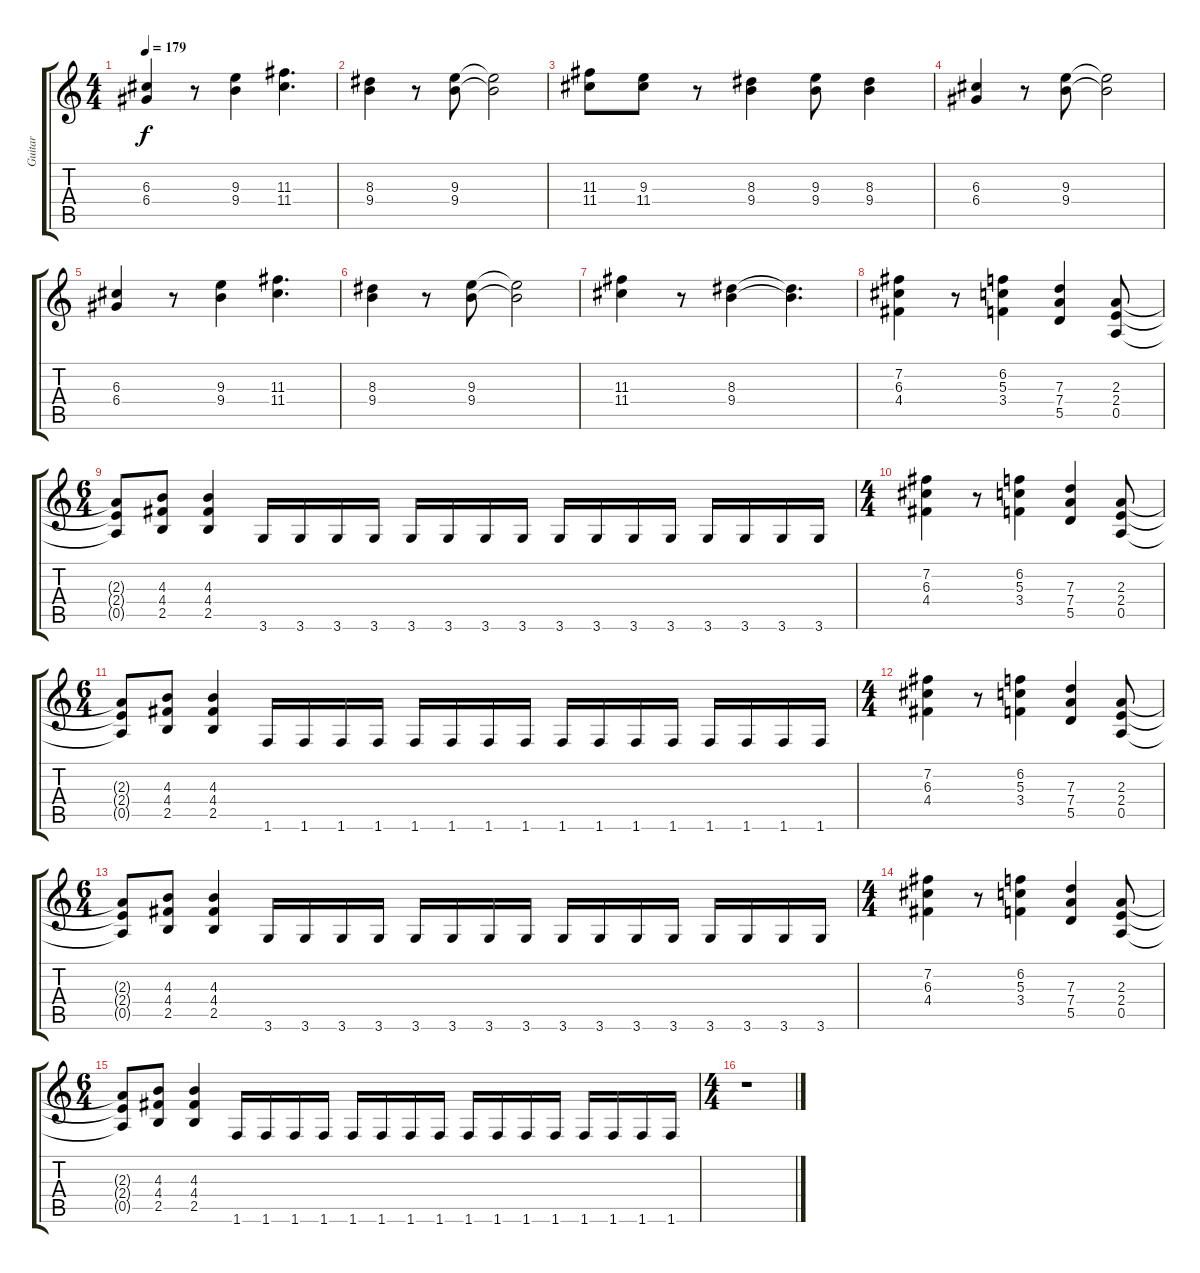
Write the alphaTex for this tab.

\track ("Guitar" "Guitar") {instrument distortionguitar}
\staff {score tabs}
\tuning (E4 B3 G3 D3 A2 E2) {hide}
\ts (4 4)
\tempo 179
\clef g2
\ks c
(6.3 6.4).4{dy f} r.8 (9.3 9.4).4 (11.3 11.4).4{d} |
(8.3 9.4).4 r.8 (9.3 9.4).8 (9.3{t} 9.4{t}).2 |
(11.3 11.4).8 (9.3 11.4).8 r.8 (8.3 9.4).4 (9.3 9.4).8 (8.3 9.4).4 |
(6.3 6.4).4 r.8 (9.3 9.4).8 (9.3{t} 9.4{t}).2 |
(6.3 6.4).4 r.8 (9.3 9.4).4 (11.3 11.4).4{d} |
(8.3 9.4).4 r.8 (9.3 9.4).8 (9.3{t} 9.4{t}).2 |
(11.3 11.4).4 r.8 (8.3 9.4).4 (8.3{t} 9.4{t}).4{d} |
(7.2 6.3 4.4).4 r.8 (6.2 5.3 3.4).4 (7.3 7.4 5.5).4 (2.3 2.4 0.5).8 |
\ts (6 4)
(2.3{t} 2.4{t} 0.5{t}).8 (4.3 4.4 2.5).8 (4.3 4.4 2.5).4 3.6.16 3.6.16 3.6.16 3.6.16 3.6.16 3.6.16 3.6.16 3.6.16 3.6.16 3.6.16 3.6.16 3.6.16 3.6.16 3.6.16 3.6.16 3.6.16 |
\ts (4 4)
(7.2 6.3 4.4).4 r.8 (6.2 5.3 3.4).4 (7.3 7.4 5.5).4 (2.3 2.4 0.5).8 |
\ts (6 4)
(2.3{t} 2.4{t} 0.5{t}).8 (4.3 4.4 2.5).8 (4.3 4.4 2.5).4 1.6.16 1.6.16 1.6.16 1.6.16 1.6.16 1.6.16 1.6.16 1.6.16 1.6.16 1.6.16 1.6.16 1.6.16 1.6.16 1.6.16 1.6.16 1.6.16 |
\ts (4 4)
(7.2 6.3 4.4).4 r.8 (6.2 5.3 3.4).4 (7.3 7.4 5.5).4 (2.3 2.4 0.5).8 |
\ts (6 4)
(2.3{t} 2.4{t} 0.5{t}).8 (4.3 4.4 2.5).8 (4.3 4.4 2.5).4 3.6.16 3.6.16 3.6.16 3.6.16 3.6.16 3.6.16 3.6.16 3.6.16 3.6.16 3.6.16 3.6.16 3.6.16 3.6.16 3.6.16 3.6.16 3.6.16 |
\ts (4 4)
(7.2 6.3 4.4).4 r.8 (6.2 5.3 3.4).4 (7.3 7.4 5.5).4 (2.3 2.4 0.5).8 |
\ts (6 4)
(2.3{t} 2.4{t} 0.5{t}).8 (4.3 4.4 2.5).8 (4.3 4.4 2.5).4 1.6.16 1.6.16 1.6.16 1.6.16 1.6.16 1.6.16 1.6.16 1.6.16 1.6.16 1.6.16 1.6.16 1.6.16 1.6.16 1.6.16 1.6.16 1.6.16 |
\ts (4 4)
r.1
